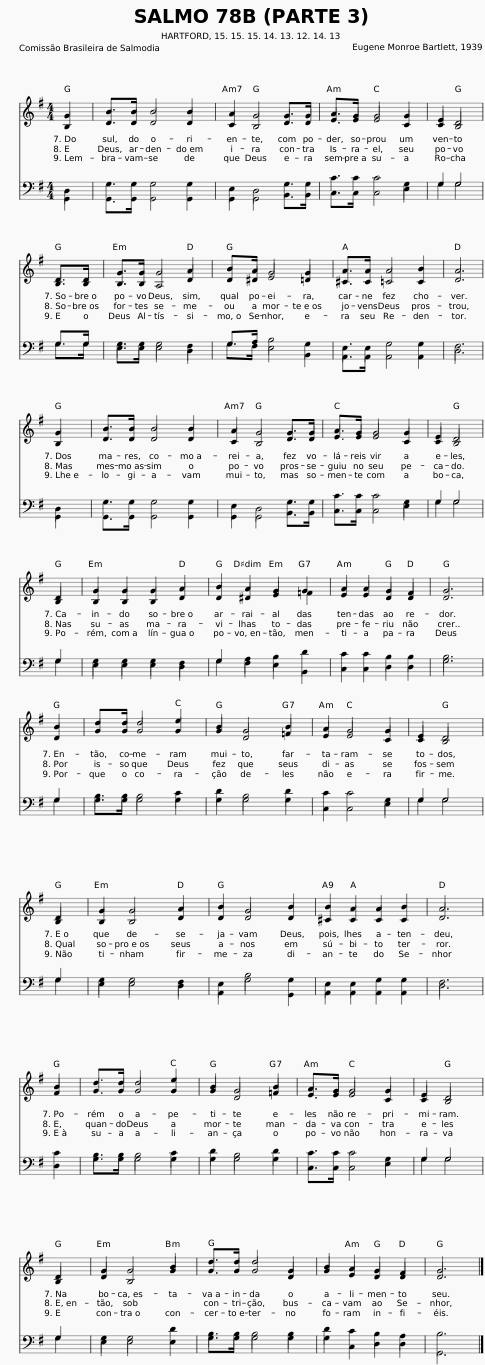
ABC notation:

X:1
%%score { ( 1 2 ) | ( 3 4 ) }
L:1/8
M:4/4
I:linebreak $
K:G
V:1 treble
V:2 treble
V:3 bass
V:4 bass
V:1
 G2 | B>B B4 B2 | A2 G4 G>G | A>G G4 G2 | E2 D4 |$ %5
 D>D | G>G G4 A2 | B>A G4 G2 | A>A A4 B2 | A6 |$ %10
 G2 | B>B B4 B2 | A2 G4 G>G | A>G G4 G2 | E2 D4 |$ %15
 D2 | G2 G2 G2 A2 | B2 A2 G2 G2 | A2 A2 G2 F2 | G6 |$ %20
 B2 | d>d d4 e2 | B2 G4 B2 | A2 G4 G2 | E2 D4 |$ %25
 D2 | G2 G4 A2 | B2 G4 B2 | B2 A2 A2 B2 | A6 |$ %30
 B2 | d>d d4 e2 | B2 G4 B2 | A>G G4 G2 | E2 D4 |$ %35
 D2 | G2 G4 B2 | d>d d4 G2 | B2 A2 G2 F2 | G6 |] %40
V:2
 B,2 | D>D D4 D2 | C2 B,4 D>D | E>E E4 C2 | C2 B,4 |$ %5
 B,>B, | B,>B, A,4 D2 | D>^D E4 =D2 | ^C>C =C4 C2 | D6 |$ %10
 B,2 | D>D D4 D2 | C2 B,4 D>D | E>E E4 C2 | C2 B,4 |$ %15
 B,2 | B,2 B,2 B,2 D2 | D2 ^D2 E2 =F2 | E2 E2 D2 D2 | D6 |$ %20
 D2 | G>G G4 G2 | G2 D4 =F2 | E2 E4 C2 | C2 B,4 |$ %25
 B,2 | B,2 B,4 D2 | D2 D4 D2 | ^C2 C2 C2 C2 | D6 |$ %30
 F2 | G>G G4 G2 | G2 D4 =F2 | E>E E4 C2 | C2 B,4 |$ %35
 B,2 | D2 B,4 G2 | G>G G4 D2 | G2 E2 D2 D2 | D6 |] %40
V:3
 D,2 | G,>G, G,4 G,2 | E,2 D,4 G,>G, | C>C C4 G,2 | G,2 G,4 |$ %5
 G,>G, | G,>G, G,4 F,2 | G,>A, B,4 G,2 | E,>E, G,4 G,2 | F,6 |$ %10
 D,2 | G,>G, G,4 G,2 | E,2 D,4 G,>G, | C>C C4 G,2 | G,2 G,4 |$ %15
 G,2 | G,2 G,2 G,2 F,2 | G,2 A,2 B,2 D2 | C2 C2 B,2 B,2 | B,6 |$ %20
 G,2 | B,>B, B,4 C2 | D2 B,4 D2 | C2 C4 G,2 | G,2 G,4 |$ %25
 G,2 | G,2 G,4 F,2 | E,2 B,4 G,2 | E,2 E,2 G,2 G,2 | F,6 |$ %30
 C2 | B,>B, B,4 C2 | D2 B,4 D2 | C>C C4 G,2 | G,2 G,4 |$ %35
 G,2 | G,2 G,4 D2 | B,>B, B,4 B,2 | D2 C2 B,2 A,2 | B,6 |] %40
V:4
 G,,2 | G,,>G,, G,,4 G,,2 | G,,2 G,,4 B,,>B,, | C,>C, C,4 E,2 | G,2 G,4 |$ %5
 G,>G, | E,>E, E,4 D,2 | G,>F, E,4 B,,2 | A,,>A,, A,,4 A,,2 | D,6 |$ %10
 G,,2 | G,,>G,, G,,4 G,,2 | G,,2 G,,4 B,,>B,, | C,>C, C,4 E,2 | G,2 G,4 |$ %15
 G,2 | E,2 E,2 E,2 D,2 | G,2 F,2 E,2 B,,2 | C,2 C,2 D,2 D,2 | G,6 |$ %20
 G,2 | G,>G, G,4 G,2 | G,2 G,4 G,2 | C,2 C,4 E,2 | G,2 G,4 |$ %25
 G,2 | E,2 E,4 D,2 | A,,2 G,4 G,,2 | A,,2 A,,2 A,,2 A,,2 | D,6 |$ %30
 D,2 | G,>G, G,4 G,2 | G,2 G,4 G,2 | C,>C, C,4 E,2 | G,2 G,4 |$ %35
 G,2 | E,2 E,4 E,2 | G,>G, G,4 G,2 | G,2 C,2 D,2 D,2 | G,,6 |] %40
